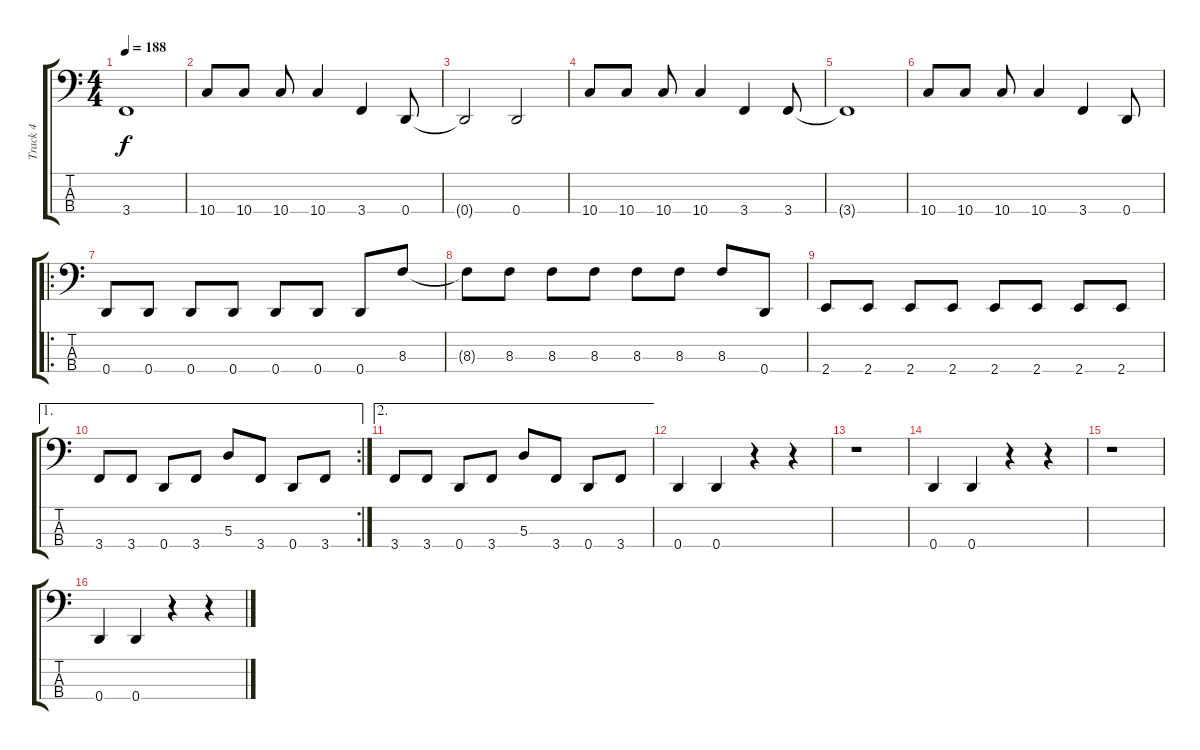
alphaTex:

\track ("Track 4" "Track 4") {instrument electricbassfinger}
\staff {score tabs}
\tuning (G2 D2 A1 D1) {hide}
\ts (4 4)
\tempo 188
\clef f4
\ks c
3.4{t}.1{dy f} |
10.4.8 10.4.8 10.4.8 10.4.4 3.4.4 0.4.8 |
0.4{t}.2 0.4.2 |
10.4.8 10.4.8 10.4.8 10.4.4 3.4.4 3.4.8 |
3.4{t}.1 |
10.4.8 10.4.8 10.4.8 10.4.4 3.4.4 0.4.8 |
\ro
0.4.8 0.4.8 0.4.8 0.4.8 0.4.8 0.4.8 0.4.8 8.3.8 |
8.3{t}.8 8.3.8 8.3.8 8.3.8 8.3.8 8.3.8 8.3.8 0.4.8 |
2.4.8 2.4.8 2.4.8 2.4.8 2.4.8 2.4.8 2.4.8 2.4.8 |
\ae 1
\rc 2
3.4.8 3.4.8 0.4.8 3.4.8 5.3.8 3.4.8 0.4.8 3.4.8 |
\ae 2
3.4.8 3.4.8 0.4.8 3.4.8 5.3.8 3.4.8 0.4.8 3.4.8 |
0.4.4 0.4.4 r.4 r.4 |
r.1 |
0.4.4 0.4.4 r.4 r.4 |
r.1 |
0.4.4 0.4.4 r.4 r.4
